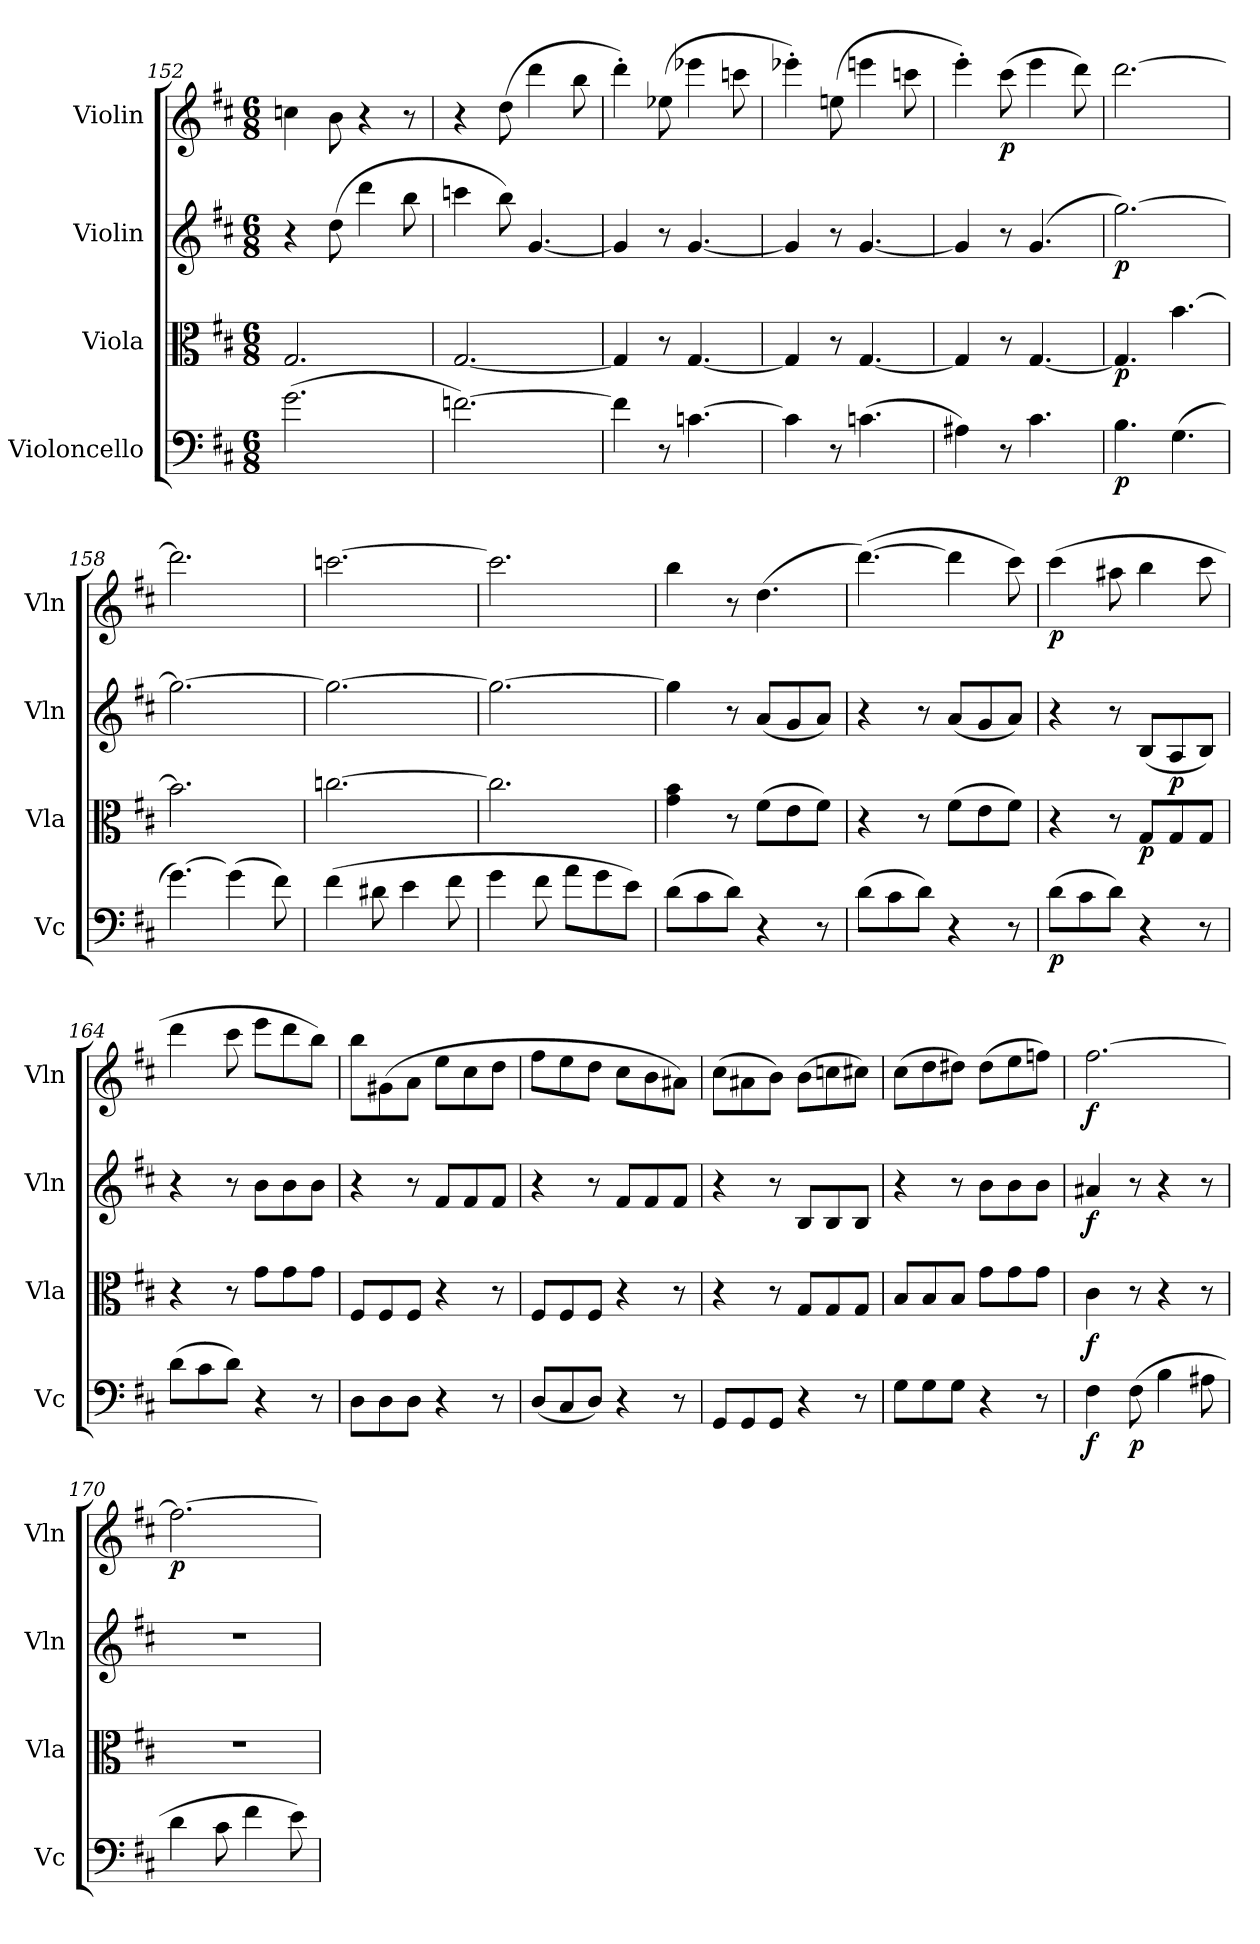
**kern	**dynam	**kern	**dynam	**kern	**dynam	**kern	**dynam
*part4	*part4	*part3	*part3	*part2	*part2	*part1	*part1
*staff4	*staff4	*staff3	*staff3	*staff2	*staff2	*staff1	*staff1
*I"Violoncello	*	*I"Viola	*	*I"Violin	*	*I"Violin	*
*I'Vc	*	*I'Vla	*	*I'Vln	*	*I'Vln	*
*clefF4	*	*clefC3	*	*clefG2	*	*clefG2	*
*k[f#c#]	*	*k[f#c#]	*	*k[f#c#]	*	*k[f#c#]	*
*M6/8	*	*M6/8	*	*M6/8	*	*M6/8	*
=152	=152	=152	=152	=152	=152	=152	=152
(2.g\	.	2.G/	.	4r	.	4ccn\	.
.	.	.	.	(8dd\	.	8b\	.
.	.	.	.	4ddd\	.	4r	.
.	.	.	.	8bb\	.	8r	.
=153	=153	=153	=153	=153	=153	=153	=153
[2.fn\)	.	[2.G/	.	4cccn\	.	4r	.
.	.	.	.	8bb\)	.	(8dd\	.
.	.	.	.	[4.g/	.	4ddd\	.
.	.	.	.	.	.	8bb\	.
=154	=154	=154	=154	=154	=154	=154	=154
4f\]	.	4G/]	.	4g/]	.	4ddd'\)	.
8r	.	8r	.	8r	.	(8ee-X\	.
[4.cn\	.	[4.G/	.	[4.g/	.	4eee-X\	.
.	.	.	.	.	.	8cccn\	.
=155	=155	=155	=155	=155	=155	=155	=155
4c\]	.	4G/]	.	4g/]	.	4eee-X'\)	.
8r	.	8r	.	8r	.	(8een\	.
(4.cn\	.	[4.G/	.	[4.g/	.	4eeen\	.
.	.	.	.	.	.	8cccn\	.
=156	=156	=156	=156	=156	=156	=156	=156
4A#X\)	.	4G/]	.	4g/]	.	4eee'\)	.
8r	.	8r	.	8r	.	(8ccc#\	p
4.c#\	.	[4.G/	.	(4.g/	.	4eee\	.
.	.	.	.	.	.	8ddd\)	.
=157	=157	=157	=157	=157	=157	=157	=157
4.B\	p	4.G/]	p	[2.gg\)	p	[2.ddd\	.
(4.G\	.	[4.b\	.	.	.	.	.
=158	=158	=158	=158	=158	=158	=158	=158
[4.g\)	.	2.b\]	.	2.gg\_	.	2.ddd\]	.
(4g\]	.	.	.	.	.	.	.
8f#\)	.	.	.	.	.	.	.
=159	=159	=159	=159	=159	=159	=159	=159
(4f#\	.	[2.ccn\	.	2.gg\_	.	[2.cccn\	.
8d#X\	.	.	.	.	.	.	.
4e\	.	.	.	.	.	.	.
8f#\	.	.	.	.	.	.	.
=160	=160	=160	=160	=160	=160	=160	=160
4g\	.	2.cc\]	.	2.gg\_	.	2.ccc\]	.
8f#\	.	.	.	.	.	.	.
8a\L	.	.	.	.	.	.	.
8g\	.	.	.	.	.	.	.
8e\J)	.	.	.	.	.	.	.
=161	=161	=161	=161	=161	=161	=161	=161
(8d\L	.	4g\ 4b\	.	4gg\]	.	4bb\	.
8c#\	.	.	.	.	.	.	.
8d\J)	.	8r	.	8r	.	8r	.
4r	.	(8f#\L	.	(8a/L	.	(4.dd\	.
.	.	8e\	.	8g/	.	.	.
8r	.	8f#\J)	.	8a/J)	.	.	.
=162	=162	=162	=162	=162	=162	=162	=162
(8d\L	.	4r	.	4r	.	([4.ddd\)	.
8c#\	.	.	.	.	.	.	.
8d\J)	.	8r	.	8r	.	.	.
4r	.	(8f#\L	.	(8a/L	.	4ddd\]	.
.	.	8e\	.	8g/	.	.	.
8r	.	8f#\J)	.	8a/J)	.	8ccc#\)	.
=163	=163	=163	=163	=163	=163	=163	=163
(8d\L	p	4r	.	4r	.	(4ccc#\	p
8c#\	.	.	.	.	.	.	.
8d\J)	.	8r	.	8r	.	8aa#X\	.
4r	.	8G/L	p	(8B/L	.	4bb\	.
.	.	8G/	.	8A/	p	.	.
8r	.	8G/J	.	8B/J)	.	8ccc#\	.
=164	=164	=164	=164	=164	=164	=164	=164
(8d\L	.	4r	.	4r	.	4ddd\	.
8c#\	.	.	.	.	.	.	.
8d\J)	.	8r	.	8r	.	8ccc#\	.
4r	.	8g\L	.	8b\L	.	8eee\L	.
.	.	8g\	.	8b\	.	8ddd\	.
8r	.	8g\J	.	8b\J	.	8bb\J)	.
=165	=165	=165	=165	=165	=165	=165	=165
8D\L	.	8F#/L	.	4r	.	8bb\L	.
8D\	.	8F#/	.	.	.	(8g#X\	.
8D\J	.	8F#/J	.	8r	.	8a\J	.
4r	.	4r	.	8f#/L	.	8ee\L	.
.	.	.	.	8f#/	.	8cc#\	.
8r	.	8r	.	8f#/J	.	8dd\J	.
=166	=166	=166	=166	=166	=166	=166	=166
(8D/L	.	8F#/L	.	4r	.	8ff#\L	.
8C#/	.	8F#/	.	.	.	8ee\	.
8D/J)	.	8F#/J	.	8r	.	8dd\J	.
4r	.	4r	.	8f#/L	.	8cc#\L	.
.	.	.	.	8f#/	.	8b\	.
8r	.	8r	.	8f#/J	.	8a#X\J)	.
=167	=167	=167	=167	=167	=167	=167	=167
8GG/L	.	4r	.	4r	.	(8cc#\L	.
8GG/	.	.	.	.	.	8a#X\	.
8GG/J	.	8r	.	8r	.	8b\J)	.
4r	.	8G/L	.	8B/L	.	(8b\L	.
.	.	8G/	.	8B/	.	8ccn\	.
8r	.	8G/J	.	8B/J	.	8cc#X\J)	.
=168	=168	=168	=168	=168	=168	=168	=168
8G\L	.	8B/L	.	4r	.	(8cc#\L	.
8G\	.	8B/	.	.	.	8dd\	.
8G\J	.	8B/J	.	8r	.	8dd#X\J)	.
4r	.	8g\L	.	8b\L	.	(8dd#\L	.
.	.	8g\	.	8b\	.	8ee\	.
8r	.	8g\J	.	8b\J	.	8ffn\J)	.
=169	=169	=169	=169	=169	=169	=169	=169
4F#\	f	4c#\	f	4a#X/	f	[2.ff#\	f
(8F#\	p	8r	.	8r	.	.	.
4B\	.	4r	.	4r	.	.	.
8A#X\	.	8r	.	8r	.	.	.
=170	=170	=170	=170	=170	=170	=170	=170
4d\	.	2.r	.	2.r	.	2.ff#\_	p
8c#\	.	.	.	.	.	.	.
4f#\	.	.	.	.	.	.	.
8e\)	.	.	.	.	.	.	.
=	=	=	=	=	=	=	=
*-	*-	*-	*-	*-	*-	*-	*-
